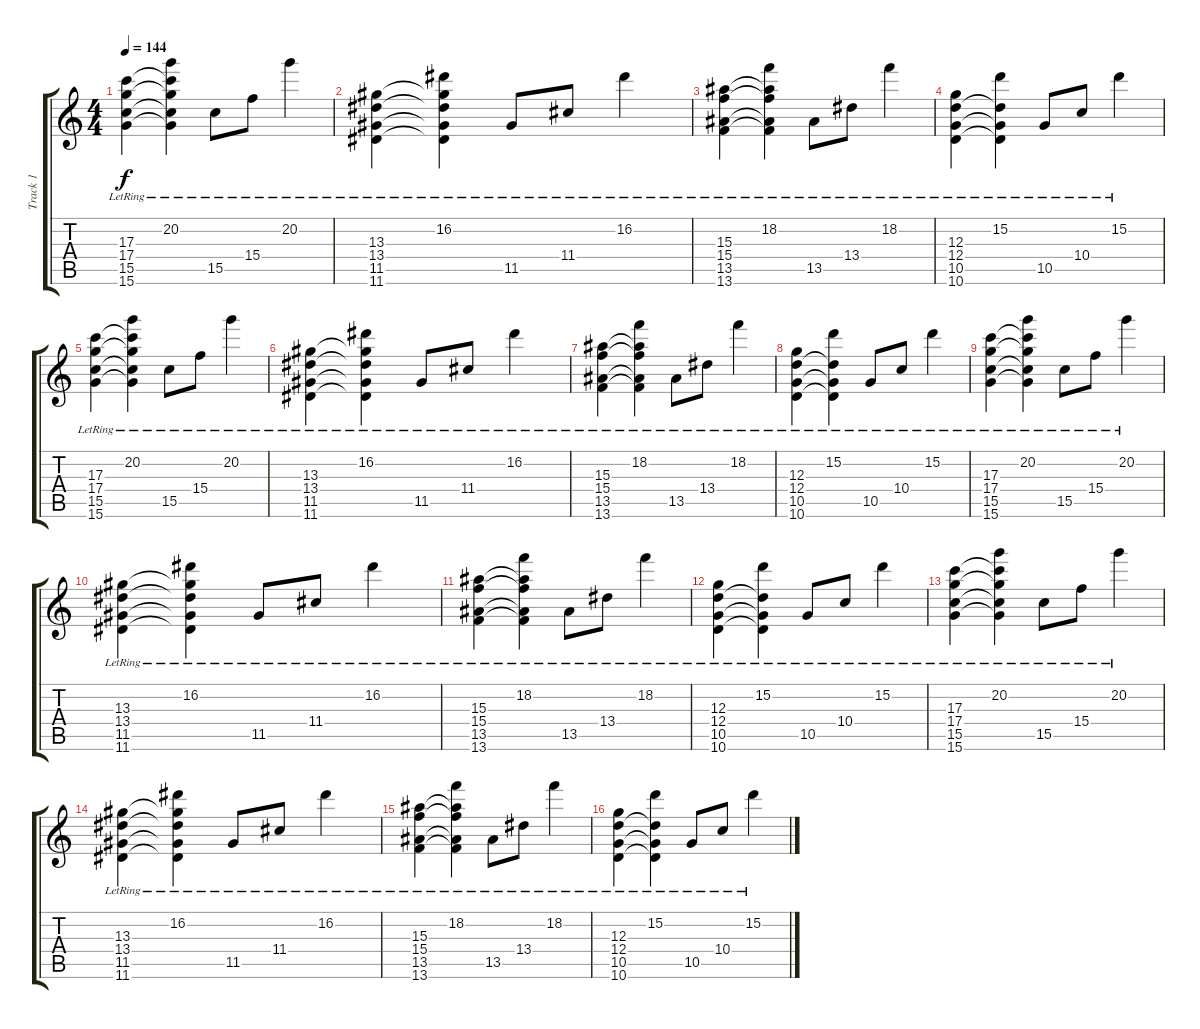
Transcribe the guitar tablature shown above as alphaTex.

\track ("Track 1" "Track 1") {instrument acousticguitarsteel}
\staff {score tabs}
\tuning (E4 B3 G3 D3 A2 E2) {hide}
\ts (4 4)
\tempo 144
\clef g2
\ks c
(17.3{lr} 17.4{lr} 15.5{lr} 15.6{lr}).4{dy f} (20.2{lr} 17.3{t} 17.4{t} 15.5{t} 15.6{t}).4 15.5{lr}.8 15.4{lr}.8 20.2{lr}.4 |
(13.3{lr} 13.4{lr} 11.5{lr} 11.6{lr}).4 (16.2{lr} 13.3{t} 13.4{t} 11.5{t} 11.6{t}).4 11.5{lr}.8 11.4{lr}.8 16.2{lr}.4 |
(15.3{lr} 15.4{lr} 13.5{lr} 13.6{lr}).4 (18.2{lr} 15.3{t} 15.4{t} 13.5{t} 13.6{t}).4 13.5{lr}.8 13.4{lr}.8 18.2{lr}.4 |
(12.3{lr} 12.4{lr} 10.5{lr} 10.6{lr}).4 (15.2{lr} 12.4{t} 10.5{t} 10.6{t}).4 10.5{lr}.8 10.4{lr}.8 15.2{lr}.4 |
(17.3{lr} 17.4{lr} 15.5{lr} 15.6{lr}).4 (20.2{lr} 17.3{t} 17.4{t} 15.5{t} 15.6{t}).4 15.5{lr}.8 15.4{lr}.8 20.2{lr}.4 |
(13.3{lr} 13.4{lr} 11.5{lr} 11.6{lr}).4 (16.2{lr} 13.3{t} 13.4{t} 11.5{t} 11.6{t}).4 11.5{lr}.8 11.4{lr}.8 16.2{lr}.4 |
(15.3{lr} 15.4{lr} 13.5{lr} 13.6{lr}).4 (18.2{lr} 15.3{t} 15.4{t} 13.5{t} 13.6{t}).4 13.5{lr}.8 13.4{lr}.8 18.2{lr}.4 |
(12.3{lr} 12.4{lr} 10.5{lr} 10.6{lr}).4 (15.2{lr} 12.4{t} 10.5{t} 10.6{t}).4 10.5{lr}.8 10.4{lr}.8 15.2{lr}.4 |
(17.3{lr} 17.4{lr} 15.5{lr} 15.6{lr}).4 (20.2{lr} 17.3{t} 17.4{t} 15.5{t} 15.6{t}).4 15.5{lr}.8 15.4{lr}.8 20.2{lr}.4 |
(13.3{lr} 13.4{lr} 11.5{lr} 11.6{lr}).4 (16.2{lr} 13.3{t} 13.4{t} 11.5{t} 11.6{t}).4 11.5{lr}.8 11.4{lr}.8 16.2{lr}.4 |
(15.3{lr} 15.4{lr} 13.5{lr} 13.6{lr}).4 (18.2{lr} 15.3{t} 15.4{t} 13.5{t} 13.6{t}).4 13.5{lr}.8 13.4{lr}.8 18.2{lr}.4 |
(12.3{lr} 12.4{lr} 10.5{lr} 10.6{lr}).4 (15.2{lr} 12.4{t} 10.5{t} 10.6{t}).4 10.5{lr}.8 10.4{lr}.8 15.2{lr}.4 |
(17.3{lr} 17.4{lr} 15.5{lr} 15.6{lr}).4 (20.2{lr} 17.3{t} 17.4{t} 15.5{t} 15.6{t}).4 15.5{lr}.8 15.4{lr}.8 20.2{lr}.4 |
(13.3{lr} 13.4{lr} 11.5{lr} 11.6{lr}).4 (16.2{lr} 13.3{t} 13.4{t} 11.5{t} 11.6{t}).4 11.5{lr}.8 11.4{lr}.8 16.2{lr}.4 |
(15.3{lr} 15.4{lr} 13.5{lr} 13.6{lr}).4 (18.2{lr} 15.3{t} 15.4{t} 13.5{t} 13.6{t}).4 13.5{lr}.8 13.4{lr}.8 18.2{lr}.4 |
(12.3{lr} 12.4{lr} 10.5{lr} 10.6{lr}).4 (15.2{lr} 12.4{t} 10.5{t} 10.6{t}).4 10.5{lr}.8 10.4{lr}.8 15.2{lr}.4
